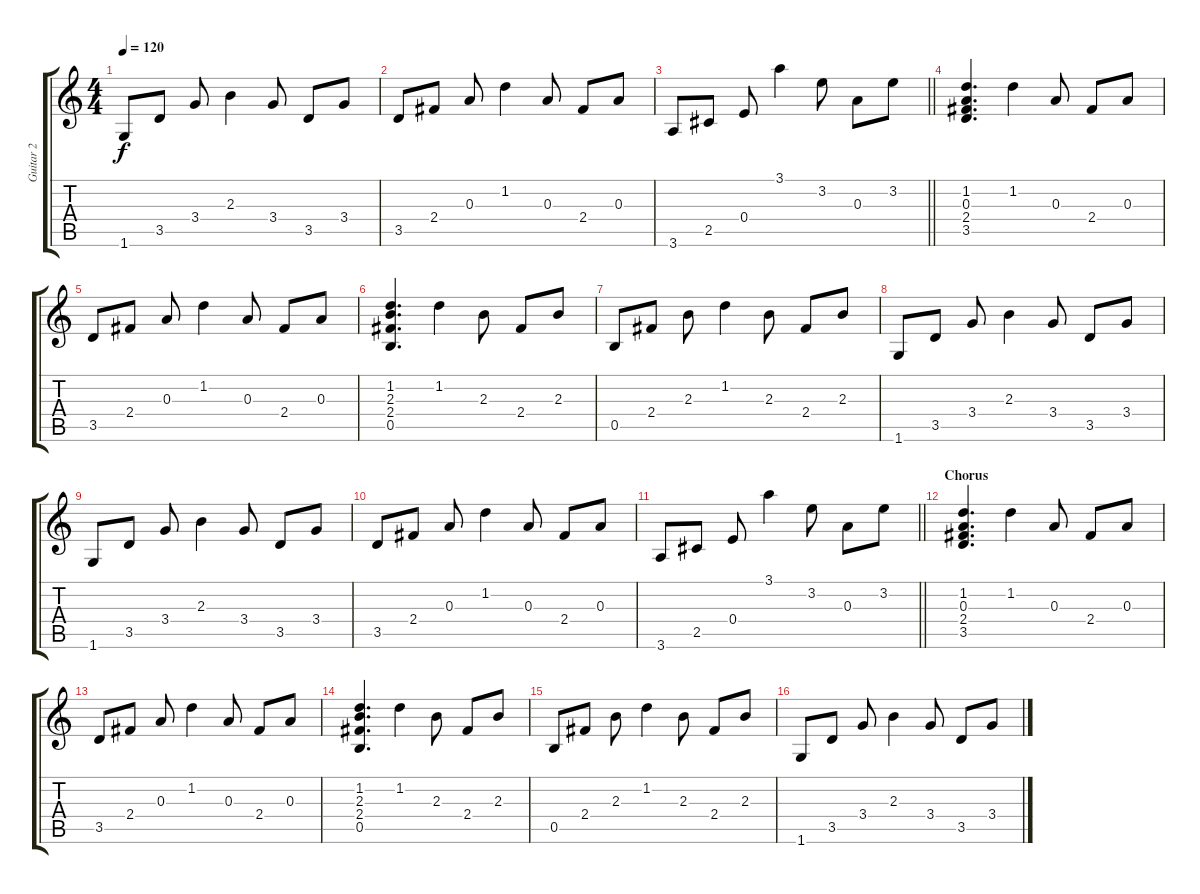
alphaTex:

\track ("Guitar 2" "Guitar 2") {instrument acousticguitarsteel}
\staff {score tabs}
\tuning (Gb4 Db4 A3 E3 B2 Gb2) {hide}
\ts (4 4)
\tempo 120
\clef g2
\ks c
1.6.8{dy f} 3.5.8 3.4.8 2.3.4 3.4.8 3.5.8 3.4.8 |
3.5.8 2.4.8 0.3.8 1.2.4 0.3.8 2.4.8 0.3.8 |
\barLineRight lightlight
3.6.8 2.5.8 0.4.8 3.1.4 3.2.8 0.3.8 3.2.8 |
(1.2 0.3 2.4 3.5).4{d} 1.2.4 0.3.8 2.4.8 0.3.8 |
3.5.8 2.4.8 0.3.8 1.2.4 0.3.8 2.4.8 0.3.8 |
(1.2 2.3 2.4 0.5).4{d} 1.2.4 2.3.8 2.4.8 2.3.8 |
0.5.8 2.4.8 2.3.8 1.2.4 2.3.8 2.4.8 2.3.8 |
1.6.8 3.5.8 3.4.8 2.3.4 3.4.8 3.5.8 3.4.8 |
1.6.8 3.5.8 3.4.8 2.3.4 3.4.8 3.5.8 3.4.8 |
3.5.8 2.4.8 0.3.8 1.2.4 0.3.8 2.4.8 0.3.8 |
\barLineRight lightlight
3.6.8 2.5.8 0.4.8 3.1.4 3.2.8 0.3.8 3.2.8 |
\section ("" "Chorus")
(1.2 0.3 2.4 3.5).4{d} 1.2.4 0.3.8 2.4.8 0.3.8 |
3.5.8 2.4.8 0.3.8 1.2.4 0.3.8 2.4.8 0.3.8 |
(1.2 2.3 2.4 0.5).4{d} 1.2.4 2.3.8 2.4.8 2.3.8 |
0.5.8 2.4.8 2.3.8 1.2.4 2.3.8 2.4.8 2.3.8 |
1.6.8 3.5.8 3.4.8 2.3.4 3.4.8 3.5.8 3.4.8
